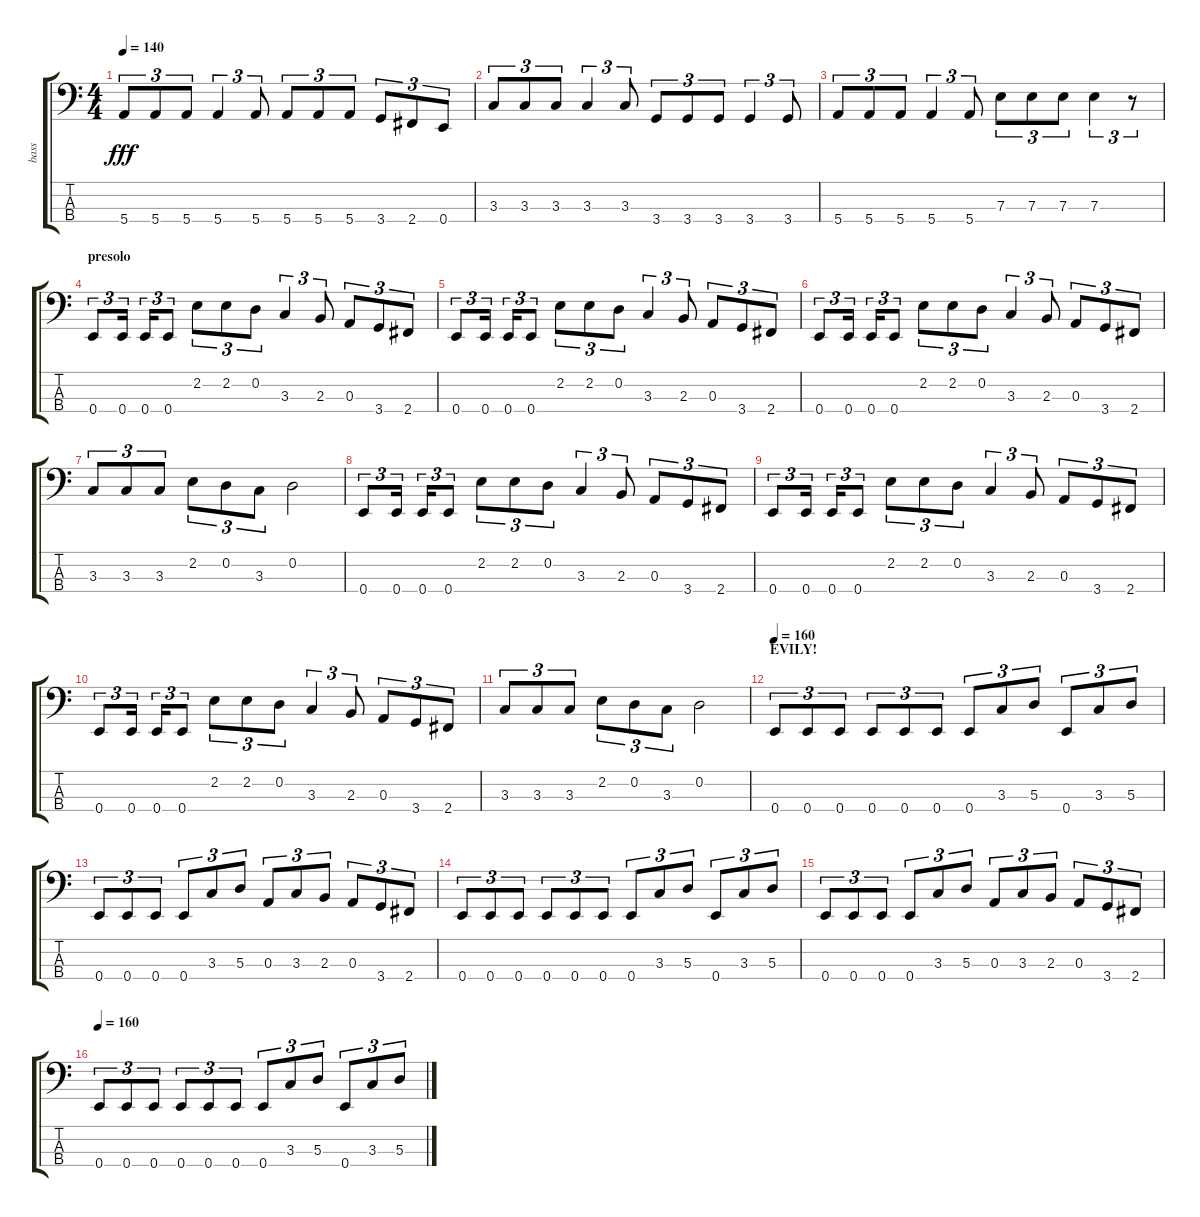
\track ("bass" "bass") {instrument electricbassfinger}
\staff {score tabs}
\tuning (G2 D2 A1 E1) {hide}
\ts (4 4)
\tempo 140
\clef f4
\ks c
5.4.8{tu (3 2) dy fff} 5.4.8{tu (3 2)} 5.4.8{tu (3 2)} 5.4.4{tu (3 2)} 5.4.8{tu (3 2)} 5.4.8{tu (3 2)} 5.4.8{tu (3 2)} 5.4.8{tu (3 2)} 3.4.8{tu (3 2)} 2.4.8{tu (3 2)} 0.4.8{tu (3 2)} |
3.3.8{tu (3 2)} 3.3.8{tu (3 2)} 3.3.8{tu (3 2)} 3.3.4{tu (3 2)} 3.3.8{tu (3 2)} 3.4.8{tu (3 2)} 3.4.8{tu (3 2)} 3.4.8{tu (3 2)} 3.4.4{tu (3 2)} 3.4.8{tu (3 2)} |
5.4.8{tu (3 2)} 5.4.8{tu (3 2)} 5.4.8{tu (3 2)} 5.4.4{tu (3 2)} 5.4.8{tu (3 2)} 7.3.8{tu (3 2)} 7.3.8{tu (3 2)} 7.3.8{tu (3 2)} 7.3.4{tu (3 2)} r.8{tu (3 2)} |
\section ("" "presolo")
0.4.8{tu (3 2)} 0.4.16{tu (3 2)} 0.4.16{tu (3 2)} 0.4.8{tu (3 2)} 2.2.8{tu (3 2)} 2.2.8{tu (3 2)} 0.2.8{tu (3 2)} 3.3.4{tu (3 2)} 2.3.8{tu (3 2)} 0.3.8{tu (3 2)} 3.4.8{tu (3 2)} 2.4.8{tu (3 2)} |
0.4.8{tu (3 2)} 0.4.16{tu (3 2)} 0.4.16{tu (3 2)} 0.4.8{tu (3 2)} 2.2.8{tu (3 2)} 2.2.8{tu (3 2)} 0.2.8{tu (3 2)} 3.3.4{tu (3 2)} 2.3.8{tu (3 2)} 0.3.8{tu (3 2)} 3.4.8{tu (3 2)} 2.4.8{tu (3 2)} |
0.4.8{tu (3 2)} 0.4.16{tu (3 2)} 0.4.16{tu (3 2)} 0.4.8{tu (3 2)} 2.2.8{tu (3 2)} 2.2.8{tu (3 2)} 0.2.8{tu (3 2)} 3.3.4{tu (3 2)} 2.3.8{tu (3 2)} 0.3.8{tu (3 2)} 3.4.8{tu (3 2)} 2.4.8{tu (3 2)} |
3.3.8{tu (3 2)} 3.3.8{tu (3 2)} 3.3.8{tu (3 2)} 2.2.8{tu (3 2)} 0.2.8{tu (3 2)} 3.3.8{tu (3 2)} 0.2.2 |
0.4.8{tu (3 2)} 0.4.16{tu (3 2)} 0.4.16{tu (3 2)} 0.4.8{tu (3 2)} 2.2.8{tu (3 2)} 2.2.8{tu (3 2)} 0.2.8{tu (3 2)} 3.3.4{tu (3 2)} 2.3.8{tu (3 2)} 0.3.8{tu (3 2)} 3.4.8{tu (3 2)} 2.4.8{tu (3 2)} |
0.4.8{tu (3 2)} 0.4.16{tu (3 2)} 0.4.16{tu (3 2)} 0.4.8{tu (3 2)} 2.2.8{tu (3 2)} 2.2.8{tu (3 2)} 0.2.8{tu (3 2)} 3.3.4{tu (3 2)} 2.3.8{tu (3 2)} 0.3.8{tu (3 2)} 3.4.8{tu (3 2)} 2.4.8{tu (3 2)} |
0.4.8{tu (3 2)} 0.4.16{tu (3 2)} 0.4.16{tu (3 2)} 0.4.8{tu (3 2)} 2.2.8{tu (3 2)} 2.2.8{tu (3 2)} 0.2.8{tu (3 2)} 3.3.4{tu (3 2)} 2.3.8{tu (3 2)} 0.3.8{tu (3 2)} 3.4.8{tu (3 2)} 2.4.8{tu (3 2)} |
3.3.8{tu (3 2)} 3.3.8{tu (3 2)} 3.3.8{tu (3 2)} 2.2.8{tu (3 2)} 0.2.8{tu (3 2)} 3.3.8{tu (3 2)} 0.2.2 |
\section ("" "EVILY!")
\tempo 160
0.4.8{tu (3 2)} 0.4.8{tu (3 2)} 0.4.8{tu (3 2)} 0.4.8{tu (3 2)} 0.4.8{tu (3 2)} 0.4.8{tu (3 2)} 0.4.8{tu (3 2)} 3.3.8{tu (3 2)} 5.3.8{tu (3 2)} 0.4.8{tu (3 2)} 3.3.8{tu (3 2)} 5.3.8{tu (3 2)} |
0.4.8{tu (3 2)} 0.4.8{tu (3 2)} 0.4.8{tu (3 2)} 0.4.8{tu (3 2)} 3.3.8{tu (3 2)} 5.3.8{tu (3 2)} 0.3.8{tu (3 2)} 3.3.8{tu (3 2)} 2.3.8{tu (3 2)} 0.3.8{tu (3 2)} 3.4.8{tu (3 2)} 2.4.8{tu (3 2)} |
0.4.8{tu (3 2)} 0.4.8{tu (3 2)} 0.4.8{tu (3 2)} 0.4.8{tu (3 2)} 0.4.8{tu (3 2)} 0.4.8{tu (3 2)} 0.4.8{tu (3 2)} 3.3.8{tu (3 2)} 5.3.8{tu (3 2)} 0.4.8{tu (3 2)} 3.3.8{tu (3 2)} 5.3.8{tu (3 2)} |
0.4.8{tu (3 2)} 0.4.8{tu (3 2)} 0.4.8{tu (3 2)} 0.4.8{tu (3 2)} 3.3.8{tu (3 2)} 5.3.8{tu (3 2)} 0.3.8{tu (3 2)} 3.3.8{tu (3 2)} 2.3.8{tu (3 2)} 0.3.8{tu (3 2)} 3.4.8{tu (3 2)} 2.4.8{tu (3 2)} |
\tempo 160
0.4.8{tu (3 2)} 0.4.8{tu (3 2)} 0.4.8{tu (3 2)} 0.4.8{tu (3 2)} 0.4.8{tu (3 2)} 0.4.8{tu (3 2)} 0.4.8{tu (3 2)} 3.3.8{tu (3 2)} 5.3.8{tu (3 2)} 0.4.8{tu (3 2)} 3.3.8{tu (3 2)} 5.3.8{tu (3 2)}
